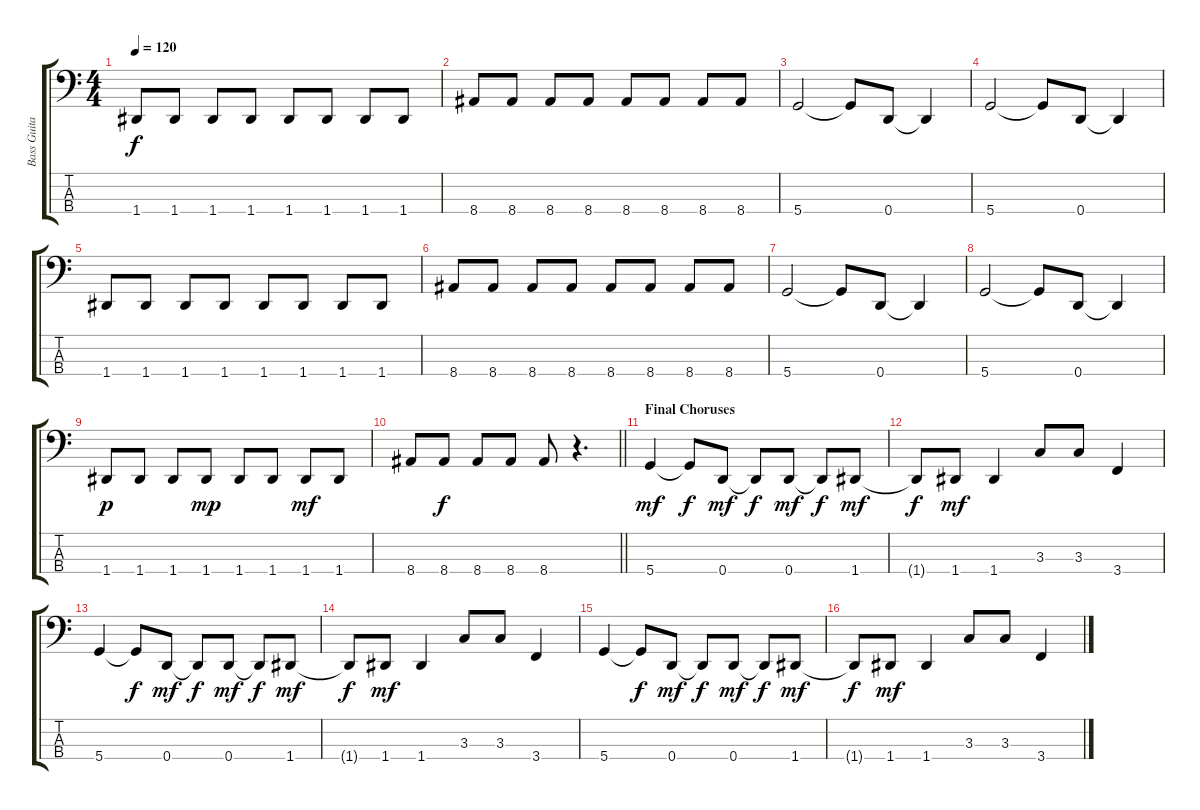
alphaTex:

\track ("Bass Guitar" "Bass Guita") {instrument electricbassfinger}
\staff {score tabs}
\tuning (G2 D2 A1 D1) {hide}
\ts (4 4)
\tempo 120
\clef f4
\ks c
1.4.8{dy f} 1.4.8 1.4.8 1.4.8 1.4.8 1.4.8 1.4.8 1.4.8 |
8.4.8 8.4.8 8.4.8 8.4.8 8.4.8 8.4.8 8.4.8 8.4.8 |
5.4.2 5.4{t}.8 0.4.8 0.4{t}.4 |
5.4.2 5.4{t}.8 0.4.8 0.4{t}.4 |
1.4.8 1.4.8 1.4.8 1.4.8 1.4.8 1.4.8 1.4.8 1.4.8 |
8.4.8 8.4.8 8.4.8 8.4.8 8.4.8 8.4.8 8.4.8 8.4.8 |
5.4.2 5.4{t}.8 0.4.8 0.4{t}.4 |
5.4.2 5.4{t}.8 0.4.8 0.4{t}.4 |
1.4.8{dy p} 1.4.8 1.4.8 1.4.8{dy mp} 1.4.8 1.4.8 1.4.8{dy mf} 1.4.8 |
\barLineRight lightlight
8.4.8 8.4.8{dy f} 8.4.8 8.4.8 8.4.8 r.4{d} |
\section ("" "Final Choruses")
5.4.4{dy mf} 5.4{t}.8{dy f} 0.4.8{dy mf} 0.4{t}.8{dy f} 0.4.8{dy mf} 0.4{t}.8{dy f} 1.4.8{dy mf} |
1.4{t}.8{dy f} 1.4.8{dy mf} 1.4.4 3.3.8 3.3.8 3.4.4 |
5.4.4 5.4{t}.8{dy f} 0.4.8{dy mf} 0.4{t}.8{dy f} 0.4.8{dy mf} 0.4{t}.8{dy f} 1.4.8{dy mf} |
1.4{t}.8{dy f} 1.4.8{dy mf} 1.4.4 3.3.8 3.3.8 3.4.4 |
5.4.4 5.4{t}.8{dy f} 0.4.8{dy mf} 0.4{t}.8{dy f} 0.4.8{dy mf} 0.4{t}.8{dy f} 1.4.8{dy mf} |
1.4{t}.8{dy f} 1.4.8{dy mf} 1.4.4 3.3.8 3.3.8 3.4.4
